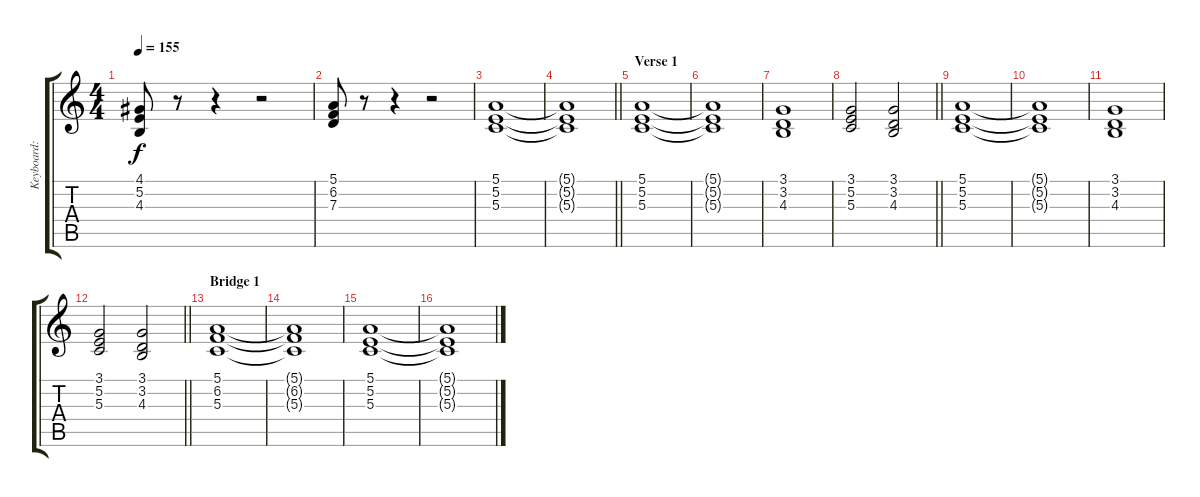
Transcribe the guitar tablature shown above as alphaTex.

\track ("Keyboard: Patrik Västilä" "Keyboard: ") {instrument stringensemble1}
\staff {score tabs}
\tuning (E4 B3 G3 D3 A2 E2) {hide}
\ts (4 4)
\tempo 155
\clef g2
\ks aminor
(4.1 5.2 4.3).8{dy f} r.8 r.4 r.2 |
(5.1 6.2 7.3).8 r.8 r.4 r.2 |
(5.1 5.2 5.3).1 |
\barLineRight lightlight
(5.1{t} 5.2{t} 5.3{t}).1 |
\section ("" "Verse 1")
(5.1 5.2 5.3).1 |
(5.1{t} 5.2{t} 5.3{t}).1 |
(3.1 3.2 4.3).1 |
\barLineRight lightlight
(3.1 5.2 5.3).2 (3.1 3.2 4.3).2 |
(5.1 5.2 5.3).1 |
(5.1{t} 5.2{t} 5.3{t}).1 |
(3.1 3.2 4.3).1 |
\barLineRight lightlight
(3.1 5.2 5.3).2 (3.1 3.2 4.3).2 |
\section ("" "Bridge 1")
(5.1 6.2 5.3).1 |
(5.1{t} 6.2{t} 5.3{t}).1 |
(5.1 5.2 5.3).1 |
(5.1{t} 5.2{t} 5.3{t}).1
